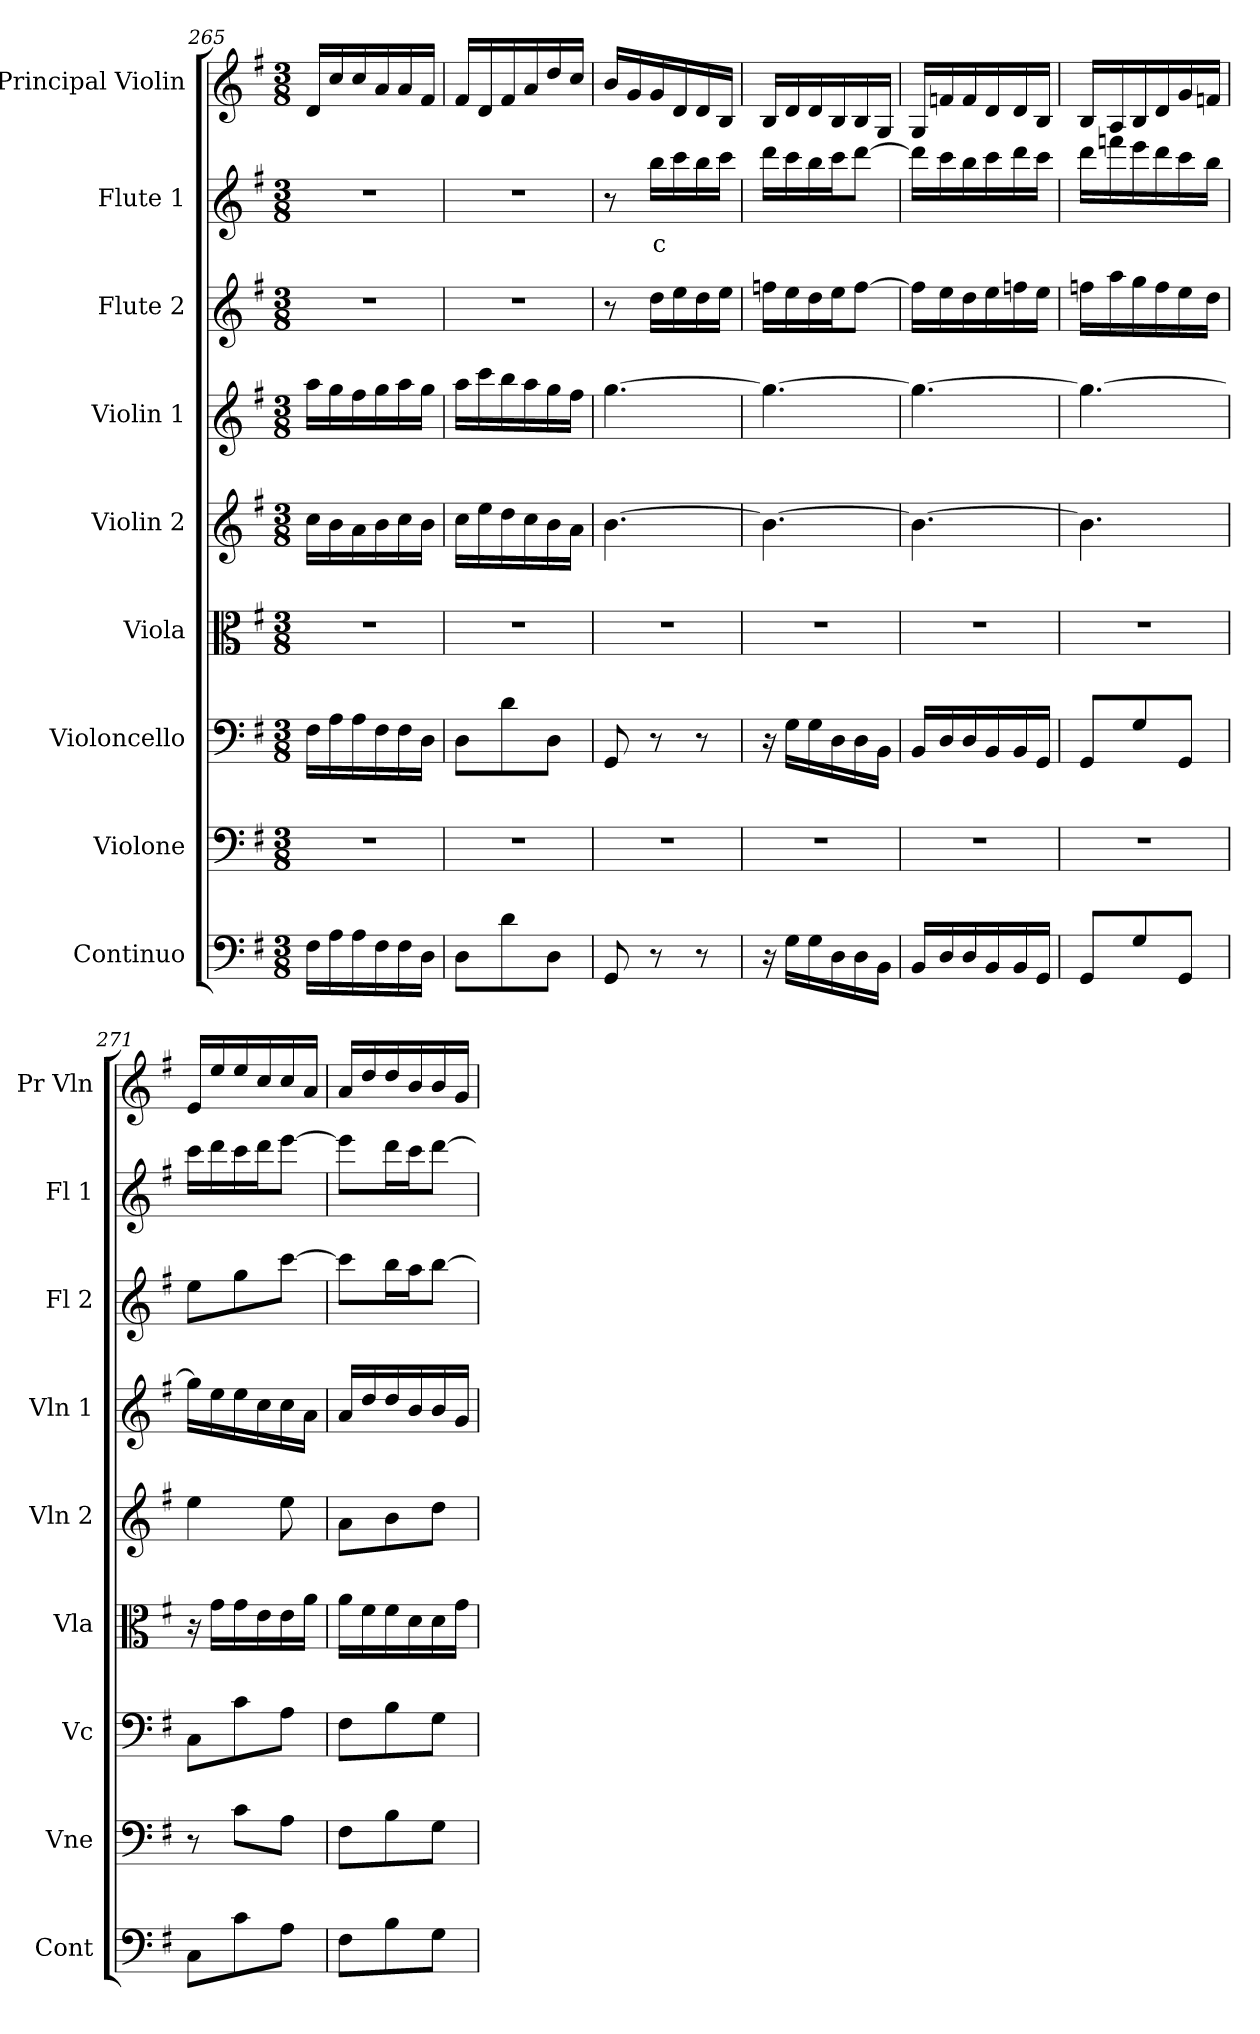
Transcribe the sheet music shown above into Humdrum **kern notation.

**kern	**kern	**kern	**kern	**kern	**kern	**kern	**kern	**text	**kern
*part9	*part8	*part7	*part6	*part5	*part4	*part3	*part2	*part2	*part1
*staff9	*staff8	*staff7	*staff6	*staff5	*staff4	*staff3	*staff2	*staff2	*staff1
*I"Continuo	*I"Violone	*I"Violoncello	*I"Viola	*I"Violin 2	*I"Violin 1	*I"Flute 2	*I"Flute 1	*	*I"Principal Violin
*I'Cont	*I'Vne	*I'Vc	*I'Vla	*I'Vln 2	*I'Vln 1	*I'Fl 2	*I'Fl 1	*	*I'Pr Vln
*clefF4	*clefF4	*clefF4	*clefC3	*clefG2	*clefG2	*clefG2	*clefG2	*	*clefG2
*	*ITrd7c12	*	*	*	*	*	*	*	*
*k[f#]	*k[f#]	*k[f#]	*k[f#]	*k[f#]	*k[f#]	*k[f#]	*k[f#]	*	*k[f#]
*M3/8	*M3/8	*M3/8	*M3/8	*M3/8	*M3/8	*M3/8	*M3/8	*	*M3/8
=265	=265	=265	=265	=265	=265	=265	=265	=265	=265
16F#\LL	4.r	16F#\LL	4.r	16cc\LL	16aa\LL	4.r	4.r	.	16d/LL
16A\	.	16A\	.	16b\	16gg\	.	.	.	16cc/
16A\	.	16A\	.	16a\	16ff#\	.	.	.	16cc/
16F#\	.	16F#\	.	16b\	16gg\	.	.	.	16a/
16F#\	.	16F#\	.	16cc\	16aa\	.	.	.	16a/
16D\JJ	.	16D\JJ	.	16b\JJ	16gg\JJ	.	.	.	16f#/JJ
=266	=266	=266	=266	=266	=266	=266	=266	=266	=266
8D\L	4.r	8D\L	4.r	16cc\LL	16aa\LL	4.r	4.r	.	16f#/LL
.	.	.	.	16ee\	16ccc\	.	.	.	16d/
8d\	.	8d\	.	16dd\	16bb\	.	.	.	16f#/
.	.	.	.	16cc\	16aa\	.	.	.	16a/
8D\J	.	8D\J	.	16b\	16gg\	.	.	.	16dd/
.	.	.	.	16a\JJ	16ff#\JJ	.	.	.	16cc/JJ
=267	=267	=267	=267	=267	=267	=267	=267	=267	=267
8GG/	4.r	8GG/	4.r	[4.b\	[4.gg\	8r	8r	.	16b/LL
.	.	.	.	.	.	.	.	.	16g/
!	!	!	!	!	!	!	!	!LO:LY:b:color=#FF0000	!
8r	.	8r	.	.	.	16dd\LL	16bb\LL	c	16g/
.	.	.	.	.	.	16ee\	16ccc\	.	16d/
8r	.	8r	.	.	.	16dd\	16bb\	.	16d/
.	.	.	.	.	.	16ee\JJ	16ccc\JJ	.	16B/JJ
!!LO:LB:g=z
=268	=268	=268	=268	=268	=268	=268	=268	=268	=268
16r	4.r	16r	4.r	4.b\_	4.gg\_	16ffn\LL	16ddd\LL	.	16B/LL
16G\LL	.	16G\LL	.	.	.	16ee\	16ccc\	.	16d/
16G\	.	16G\	.	.	.	16dd\	16bb\	.	16d/
16D\	.	16D\	.	.	.	16ee\J	16ccc\J	.	16B/
16D\	.	16D\	.	.	.	[8ff\J	[8ddd\J	.	16B/
16BB\JJ	.	16BB\JJ	.	.	.	.	.	.	16G/JJ
=269	=269	=269	=269	=269	=269	=269	=269	=269	=269
16BB/LL	4.r	16BB/LL	4.r	4.b\_	4.gg\_	16ff\LL]	16ddd\LL]	.	16G/LL
16D/	.	16D/	.	.	.	16ee\	16ccc\	.	16fn/
16D/	.	16D/	.	.	.	16dd\	16bb\	.	16f/
16BB/	.	16BB/	.	.	.	16ee\	16ccc\	.	16d/
16BB/	.	16BB/	.	.	.	16ffn\	16ddd\	.	16d/
16GG/JJ	.	16GG/JJ	.	.	.	16ee\JJ	16ccc\JJ	.	16B/JJ
=270	=270	=270	=270	=270	=270	=270	=270	=270	=270
8GG/L	4.r	8GG/L	4.r	4.b\]	4.gg\_	16ffn\LL	16ddd\LL	.	16B/LL
.	.	.	.	.	.	16aa\	16fffn\	.	16A/
8G/	.	8G/	.	.	.	16gg\	16eee\	.	16B/
.	.	.	.	.	.	16ff\	16ddd\	.	16d/
8GG/J	.	8GG/J	.	.	.	16ee\	16ccc\	.	16g/
.	.	.	.	.	.	16dd\JJ	16bb\JJ	.	16fn/JJ
=271	=271	=271	=271	=271	=271	=271	=271	=271	=271
8C\L	8r	8C\L	16r	4ee\	16gg\LL]	8ee\L	16ccc\LL	.	16e/LL
.	.	.	16g\LL	.	16ee\	.	16ddd\	.	16ee/
8c\	8C\L	8c\	16g\	.	16ee\	8gg\	16ccc\	.	16ee/
.	.	.	16e\	.	16cc\	.	16ddd\J	.	16cc/
8A\J	8AA\J	8A\J	16e\	8ee\	16cc\	[8ccc\J	[8eee\J	.	16cc/
.	.	.	16a\JJ	.	16a\JJ	.	.	.	16a/JJ
=272	=272	=272	=272	=272	=272	=272	=272	=272	=272
8F#\L	8FF#\L	8F#\L	16a\LL	8a\L	16a/LL	8ccc\L]	8eee\L]	.	16a/LL
.	.	.	16f#\	.	16dd/	.	.	.	16dd/
8B\	8BB\	8B\	16f#\	8b\	16dd/	16bb\L	16ddd\L	.	16dd/
.	.	.	16d\	.	16b/	16aa\J	16ccc\J	.	16b/
8G\J	8GG\J	8G\J	16d\	8dd\J	16b/	[8bb\J	[8ddd\J	.	16b/
.	.	.	16g\JJ	.	16g/JJ	.	.	.	16g/JJ
=	=	=	=	=	=	=	=	=	=
*-	*-	*-	*-	*-	*-	*-	*-	*-	*-
